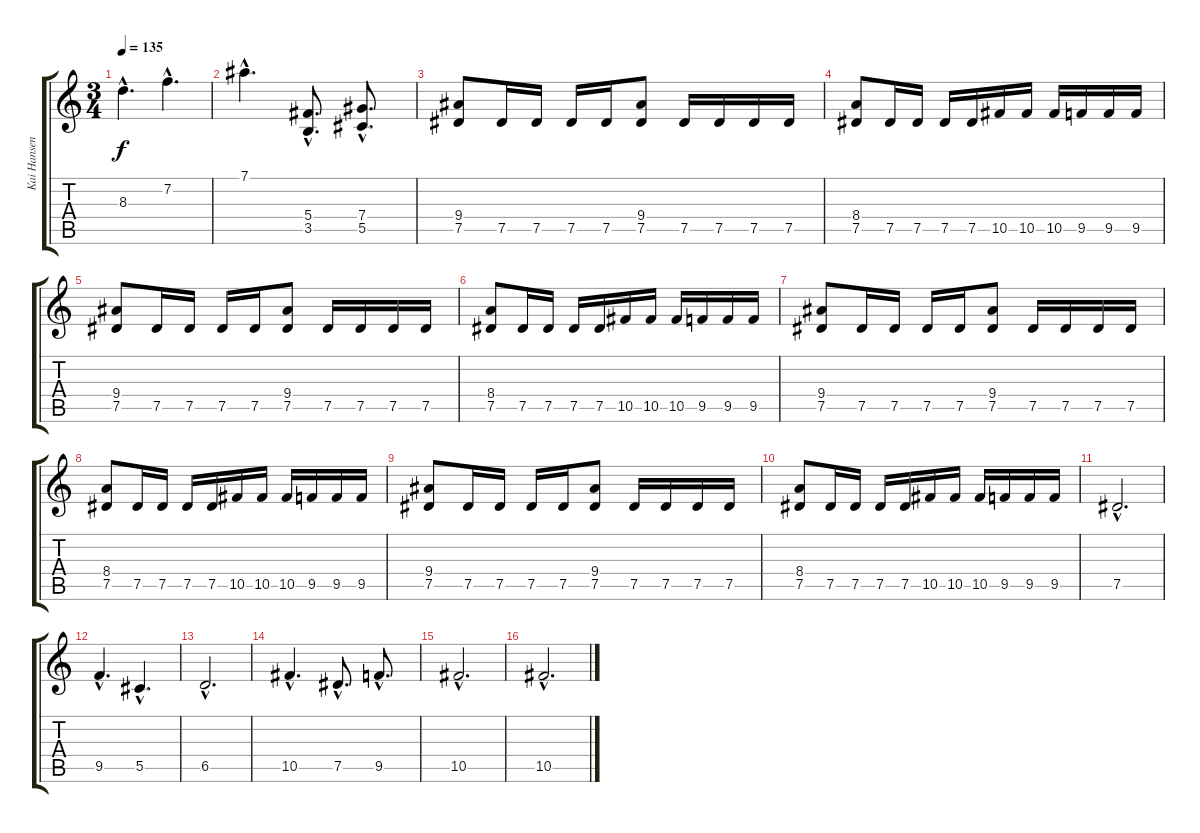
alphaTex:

\track ("Kai Hansen" "Kai Hansen") {instrument overdrivenguitar}
\staff {score tabs}
\tuning (Eb4 Bb3 Gb3 Db3 Ab2 Eb2) {hide}
\ts (3 4)
\tempo 135
\clef g2
\ks c
8.3{hac}.4{d dy f} 7.2{hac}.4{d} |
7.1{hac}.4{d} (5.4{hac} 3.5{hac}).8{d} (7.4{hac} 5.5{hac}).8{d} |
(9.4 7.5).8 7.5.16 7.5.16 7.5.16 7.5.16 (9.4 7.5).8 7.5.16 7.5.16 7.5.16 7.5.16 |
(8.4 7.5).8 7.5.16 7.5.16 7.5.16 7.5.16 10.5.16 10.5.16 10.5.16 9.5.16 9.5.16 9.5.16 |
(9.4 7.5).8 7.5.16 7.5.16 7.5.16 7.5.16 (9.4 7.5).8 7.5.16 7.5.16 7.5.16 7.5.16 |
(8.4 7.5).8 7.5.16 7.5.16 7.5.16 7.5.16 10.5.16 10.5.16 10.5.16 9.5.16 9.5.16 9.5.16 |
(9.4 7.5).8 7.5.16 7.5.16 7.5.16 7.5.16 (9.4 7.5).8 7.5.16 7.5.16 7.5.16 7.5.16 |
(8.4 7.5).8 7.5.16 7.5.16 7.5.16 7.5.16 10.5.16 10.5.16 10.5.16 9.5.16 9.5.16 9.5.16 |
(9.4 7.5).8 7.5.16 7.5.16 7.5.16 7.5.16 (9.4 7.5).8 7.5.16 7.5.16 7.5.16 7.5.16 |
(8.4 7.5).8 7.5.16 7.5.16 7.5.16 7.5.16 10.5.16 10.5.16 10.5.16 9.5.16 9.5.16 9.5.16 |
7.5{hac}.2{d} |
9.5{hac}.4{d} 5.5{hac}.4{d} |
6.5{hac}.2{d} |
10.5{hac}.4{d} 7.5{hac}.8{d} 9.5{hac}.8{d} |
10.5{hac}.2{d} |
10.5{hac}.2{d}
